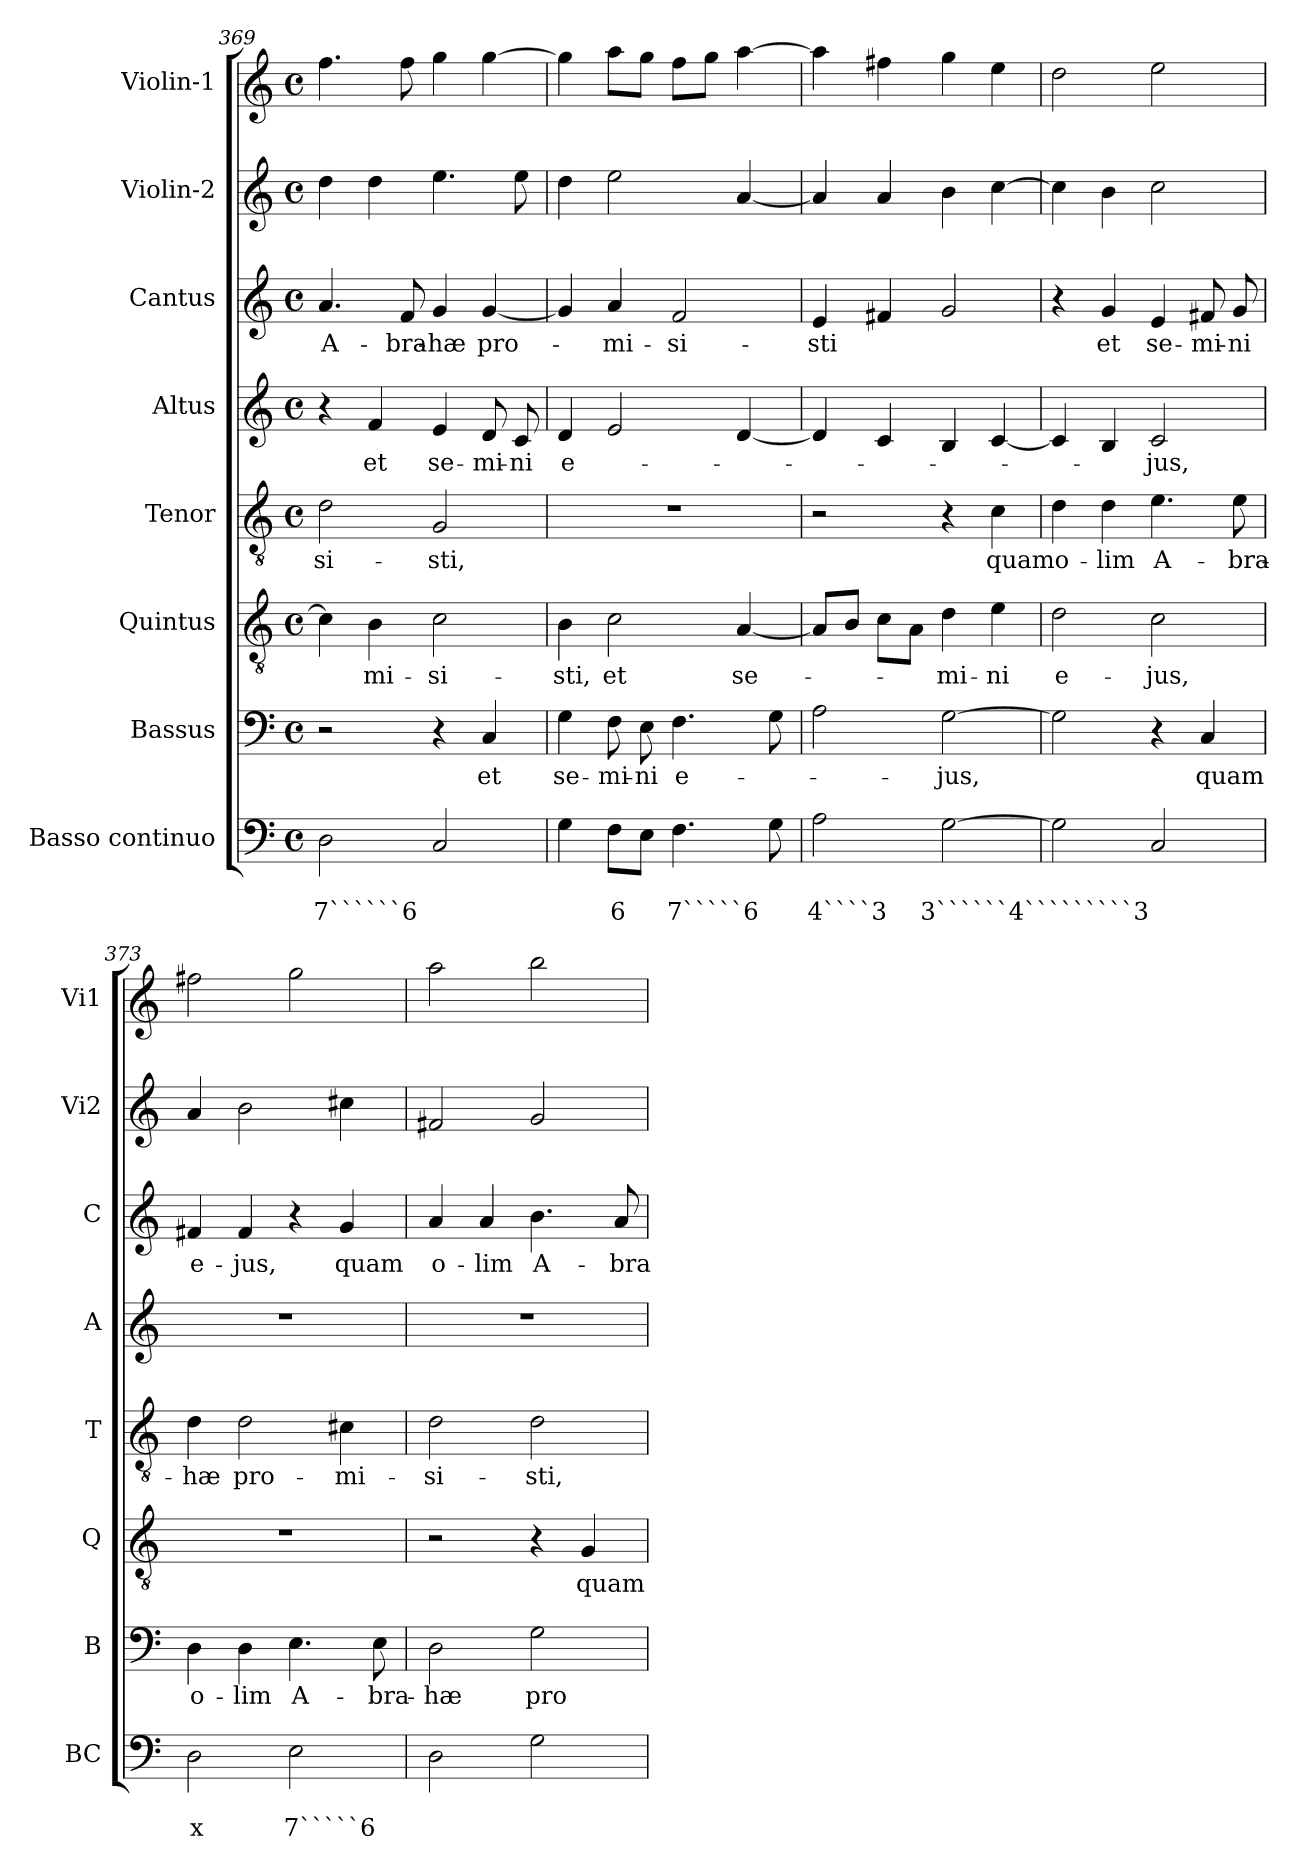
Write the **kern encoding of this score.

**kern	**text	**text	**kern	**text	**kern	**text	**kern	**text	**kern	**text	**kern	**text	**kern	**kern
*part8	*part8	*part8	*part7	*part7	*part6	*part6	*part5	*part5	*part4	*part4	*part3	*part3	*part2	*part1
*staff8	*staff8	*staff8	*staff7	*staff7	*staff6	*staff6	*staff5	*staff5	*staff4	*staff4	*staff3	*staff3	*staff2	*staff1
*I"Basso continuo	*	*	*I"Bassus	*	*I"Quintus	*	*I"Tenor	*	*I"Altus	*	*I"Cantus	*	*I"Violin-2	*I"Violin-1
*I'BC	*	*	*I'B	*	*I'Q	*	*I'T	*	*I'A	*	*I'C	*	*I'Vi2	*I'Vi1
*clefF4	*	*	*clefF4	*	*clefGv2	*	*clefGv2	*	*clefG2	*	*clefG2	*	*clefG2	*clefG2
*k[]	*	*	*k[]	*	*k[]	*	*k[]	*	*k[]	*	*k[]	*	*k[]	*k[]
*C:	*	*	*C:	*	*C:	*	*C:	*	*C:	*	*C:	*	*C:	*C:
*M4/4	*	*	*M4/4	*	*M4/4	*	*M4/4	*	*M4/4	*	*M4/4	*	*M4/4	*M4/4
*met(c)	*	*	*met(c)	*	*met(c)	*	*met(c)	*	*met(c)	*	*met(c)	*	*met(c)	*met(c)
=369	=369	=369	=369	=369	=369	=369	=369	=369	=369	=369	=369	=369	=369	=369
!	!	!LO:LY:b	!	!	!	!	!	!LO:LY:b	!	!	!	!LO:LY:b	!	!
2D\	.	7``````6	2r	.	4c\]	.	2d\	-si-	4r	.	4.a/	A-	4dd\	4.ff\
!	!	!	!	!	!	!LO:LY:b	!	!	!	!LO:LY:b	!	!	!	!
.	.	.	.	.	4B\	-mi-	.	.	4f/	et	.	.	4dd\	.
!	!	!	!	!	!	!	!	!	!	!	!	!LO:LY:b	!	!
.	.	.	.	.	.	.	.	.	.	.	8f/	-bra-	.	8ff\
!	!	!	!	!	!	!LO:LY:b	!	!LO:LY:b	!	!LO:LY:b	!	!LO:LY:b	!	!
2C/	.	.	4r	.	2c\	-si-	2G/	-sti,	4e/	se-	4g/	-hæ	4.ee\	4gg\
!	!	!	!	!LO:LY:b	!	!	!	!	!	!LO:LY:b	!	!LO:LY:b	!	!
.	.	.	4C/	et	.	.	.	.	8d/	-mi-	[4g/	pro-	.	[4gg\
!	!	!	!	!	!	!	!	!	!	!LO:LY:b	!	!	!	!
.	.	.	.	.	.	.	.	.	8c/	-ni	.	.	8ee\	.
!!LO:LB:g=z
=370	=370	=370	=370	=370	=370	=370	=370	=370	=370	=370	=370	=370	=370	=370
!	!	!	!	!LO:LY:b	!	!LO:LY:b	!	!	!	!LO:LY:b	!	!	!	!
4G\	.	.	4G\	se-	4B\	-sti,	1r	.	4d/	e-	4g/]	.	4dd\	4gg\]
!	!	!LO:LY:b	!	!LO:LY:b	!	!LO:LY:b	!	!	!	!	!	!LO:LY:b	!	!
8F\L	.	6	8F\	-mi-	2c\	et	.	.	2e/	.	4a/	-mi-	2ee\	8aa\L
!	!	!	!	!LO:LY:b	!	!	!	!	!	!	!	!	!	!
8E\J	.	.	8E\	-ni	.	.	.	.	.	.	.	.	.	8gg\J
!	!	!LO:LY:b	!	!LO:LY:b	!	!	!	!	!	!	!	!LO:LY:b	!	!
4.F\	.	7`````6	4.F\	e-	.	.	.	.	.	.	2f/	-si-	.	8ff\L
.	.	.	.	.	.	.	.	.	.	.	.	.	.	8gg\J
!	!	!	!	!	!	!LO:LY:b	!	!	!	!	!	!	!	!
.	.	.	.	.	[4A/	se-	.	.	[4d/	.	.	.	[4a/	[4aa\
8G\	.	.	8G\	.	.	.	.	.	.	.	.	.	.	.
=371	=371	=371	=371	=371	=371	=371	=371	=371	=371	=371	=371	=371	=371	=371
!	!	!LO:LY:b	!	!	!	!	!	!	!	!	!	!LO:LY:b	!	!
2A\	.	4````3	2A\	.	8A/L]	.	2r	.	4d/]	.	4e/	-sti	4a/]	4aa\]
.	.	.	.	.	8B/J	.	.	.	.	.	.	.	.	.
.	.	.	.	.	8c\L	.	.	.	4c/	.	4f#X/	.	4a/	4ff#X\
.	.	.	.	.	8A\J	.	.	.	.	.	.	.	.	.
!	!	!LO:LY:b	!	!LO:LY:b	!	!LO:LY:b	!	!	!	!	!	!	!	!
[2G\	.	3``````4`````````3	[2G\	-jus,	4d\	-mi-	4r	.	4B/	.	2g/	.	4b\	4gg\
!	!	!	!	!	!	!LO:LY:b	!	!LO:LY:b	!	!	!	!	!	!
.	.	.	.	.	4e\	-ni	4c\	quam	[4c/	.	.	.	[4cc\	4ee\
=372	=372	=372	=372	=372	=372	=372	=372	=372	=372	=372	=372	=372	=372	=372
!	!	!	!	!	!	!LO:LY:b	!	!LO:LY:b	!	!	!	!	!	!
2G\]	.	.	2G\]	.	2d\	e-	4d\	o-	4c/]	.	4r	.	4cc\]	2dd\
!	!	!	!	!	!	!	!	!LO:LY:b	!	!	!	!LO:LY:b	!	!
.	.	.	.	.	.	.	4d\	-lim	4B/	.	4g/	et	4b\	.
!	!	!	!	!	!	!LO:LY:b	!	!LO:LY:b	!	!LO:LY:b	!	!LO:LY:b	!	!
2C/	.	.	4r	.	2c\	-jus,	4.e\	A-	2c/	-jus,	4e/	se-	2cc\	2ee\
!	!	!	!	!LO:LY:b	!	!	!	!	!	!	!	!LO:LY:b	!	!
.	.	.	4C/	quam	.	.	.	.	.	.	8f#X/	-mi-	.	.
!	!	!	!	!	!	!	!	!LO:LY:b	!	!	!	!LO:LY:b	!	!
.	.	.	.	.	.	.	8e\	-bra-	.	.	8g/	-ni	.	.
=373	=373	=373	=373	=373	=373	=373	=373	=373	=373	=373	=373	=373	=373	=373
!	!	!LO:LY:b	!	!LO:LY:b	!	!	!	!LO:LY:b	!	!	!	!LO:LY:b	!	!
2D\	.	x	4D\	o-	1r	.	4d\	-hæ	1r	.	4f#X/	e-	4a/	2ff#X\
!	!	!	!	!LO:LY:b	!	!	!	!LO:LY:b	!	!	!	!LO:LY:b	!	!
.	.	.	4D\	-lim	.	.	2d\	pro-	.	.	4f#/	-jus,	2b\	.
!	!	!LO:LY:b	!	!LO:LY:b	!	!	!	!	!	!	!	!	!	!
2E\	.	7`````6	4.E\	A-	.	.	.	.	.	.	4r	.	.	2gg\
!	!	!	!	!	!	!	!	!LO:LY:b	!	!	!	!LO:LY:b	!	!
.	.	.	.	.	.	.	4c#X\	-mi-	.	.	4g/	quam	4cc#X\	.
!	!	!	!	!LO:LY:b	!	!	!	!	!	!	!	!	!	!
.	.	.	8E\	-bra-	.	.	.	.	.	.	.	.	.	.
=374	=374	=374	=374	=374	=374	=374	=374	=374	=374	=374	=374	=374	=374	=374
!	!	!	!	!LO:LY:b	!	!	!	!LO:LY:b	!	!	!	!LO:LY:b	!	!
2D\	.	.	2D\	-hæ	2r	.	2d\	-si-	1r	.	4a/	o-	2f#X/	2aa\
!	!	!	!	!	!	!	!	!	!	!	!	!LO:LY:b	!	!
.	.	.	.	.	.	.	.	.	.	.	4a/	-lim	.	.
!	!	!	!	!LO:LY:b	!	!	!	!LO:LY:b	!	!	!	!LO:LY:b	!	!
2G\	.	.	2G\	pro-	4r	.	2d\	-sti,	.	.	4.b\	A-	2g/	2bb\
!	!	!	!	!	!	!LO:LY:b	!	!	!	!	!	!	!	!
.	.	.	.	.	4G/	quam	.	.	.	.	.	.	.	.
!	!	!	!	!	!	!	!	!	!	!	!	!LO:LY:b	!	!
.	.	.	.	.	.	.	.	.	.	.	8a/	-bra-	.	.
=	=	=	=	=	=	=	=	=	=	=	=	=	=	=
*-	*-	*-	*-	*-	*-	*-	*-	*-	*-	*-	*-	*-	*-	*-
